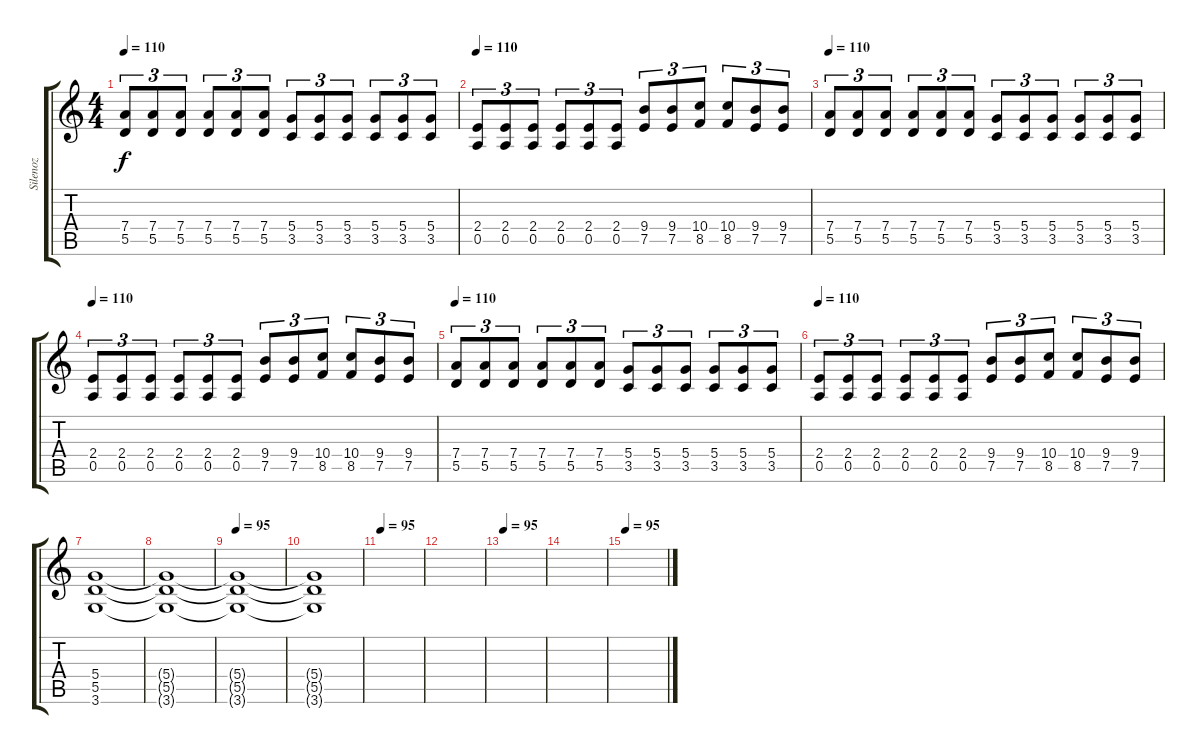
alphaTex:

\track ("Silenoz" "Silenoz") {instrument distortionguitar}
\staff {score tabs}
\tuning (E4 B3 G3 D3 A2 E2) {hide}
\ts (4 4)
\tempo 125
\tempo 110
\clef g2
\ks c
(7.4 5.5).8{tu (3 2) dy f} (7.4 5.5).8{tu (3 2)} (7.4 5.5).8{tu (3 2)} (7.4 5.5).8{tu (3 2)} (7.4 5.5).8{tu (3 2)} (7.4 5.5).8{tu (3 2)} (5.4 3.5).8{tu (3 2)} (5.4 3.5).8{tu (3 2)} (5.4 3.5).8{tu (3 2)} (5.4 3.5).8{tu (3 2)} (5.4 3.5).8{tu (3 2)} (5.4 3.5).8{tu (3 2)} |
\tempo 110
(2.4 0.5).8{tu (3 2)} (2.4 0.5).8{tu (3 2)} (2.4 0.5).8{tu (3 2)} (2.4 0.5).8{tu (3 2)} (2.4 0.5).8{tu (3 2)} (2.4 0.5).8{tu (3 2)} (9.4 7.5).8{tu (3 2)} (9.4 7.5).8{tu (3 2)} (10.4 8.5).8{tu (3 2)} (10.4 8.5).8{tu (3 2)} (9.4 7.5).8{tu (3 2)} (9.4 7.5).8{tu (3 2)} |
\tempo 125
\tempo 110
(7.4 5.5).8{tu (3 2)} (7.4 5.5).8{tu (3 2)} (7.4 5.5).8{tu (3 2)} (7.4 5.5).8{tu (3 2)} (7.4 5.5).8{tu (3 2)} (7.4 5.5).8{tu (3 2)} (5.4 3.5).8{tu (3 2)} (5.4 3.5).8{tu (3 2)} (5.4 3.5).8{tu (3 2)} (5.4 3.5).8{tu (3 2)} (5.4 3.5).8{tu (3 2)} (5.4 3.5).8{tu (3 2)} |
\tempo 110
(2.4 0.5).8{tu (3 2)} (2.4 0.5).8{tu (3 2)} (2.4 0.5).8{tu (3 2)} (2.4 0.5).8{tu (3 2)} (2.4 0.5).8{tu (3 2)} (2.4 0.5).8{tu (3 2)} (9.4 7.5).8{tu (3 2)} (9.4 7.5).8{tu (3 2)} (10.4 8.5).8{tu (3 2)} (10.4 8.5).8{tu (3 2)} (9.4 7.5).8{tu (3 2)} (9.4 7.5).8{tu (3 2)} |
\tempo 125
\tempo 110
(7.4 5.5).8{tu (3 2)} (7.4 5.5).8{tu (3 2)} (7.4 5.5).8{tu (3 2)} (7.4 5.5).8{tu (3 2)} (7.4 5.5).8{tu (3 2)} (7.4 5.5).8{tu (3 2)} (5.4 3.5).8{tu (3 2)} (5.4 3.5).8{tu (3 2)} (5.4 3.5).8{tu (3 2)} (5.4 3.5).8{tu (3 2)} (5.4 3.5).8{tu (3 2)} (5.4 3.5).8{tu (3 2)} |
\tempo 110
(2.4 0.5).8{tu (3 2)} (2.4 0.5).8{tu (3 2)} (2.4 0.5).8{tu (3 2)} (2.4 0.5).8{tu (3 2)} (2.4 0.5).8{tu (3 2)} (2.4 0.5).8{tu (3 2)} (9.4 7.5).8{tu (3 2)} (9.4 7.5).8{tu (3 2)} (10.4 8.5).8{tu (3 2)} (10.4 8.5).8{tu (3 2)} (9.4 7.5).8{tu (3 2)} (9.4 7.5).8{tu (3 2)} |
(5.4 5.5 3.6).1 |
(5.4{t} 5.5{t} 3.6{t}).1 |
\tempo 95
(5.4{t} 5.5{t} 3.6{t}).1 |
(5.4{t} 5.5{t} 3.6{t}).1 |
\tempo 95
|
|
\tempo 95
|
|
\tempo 95
